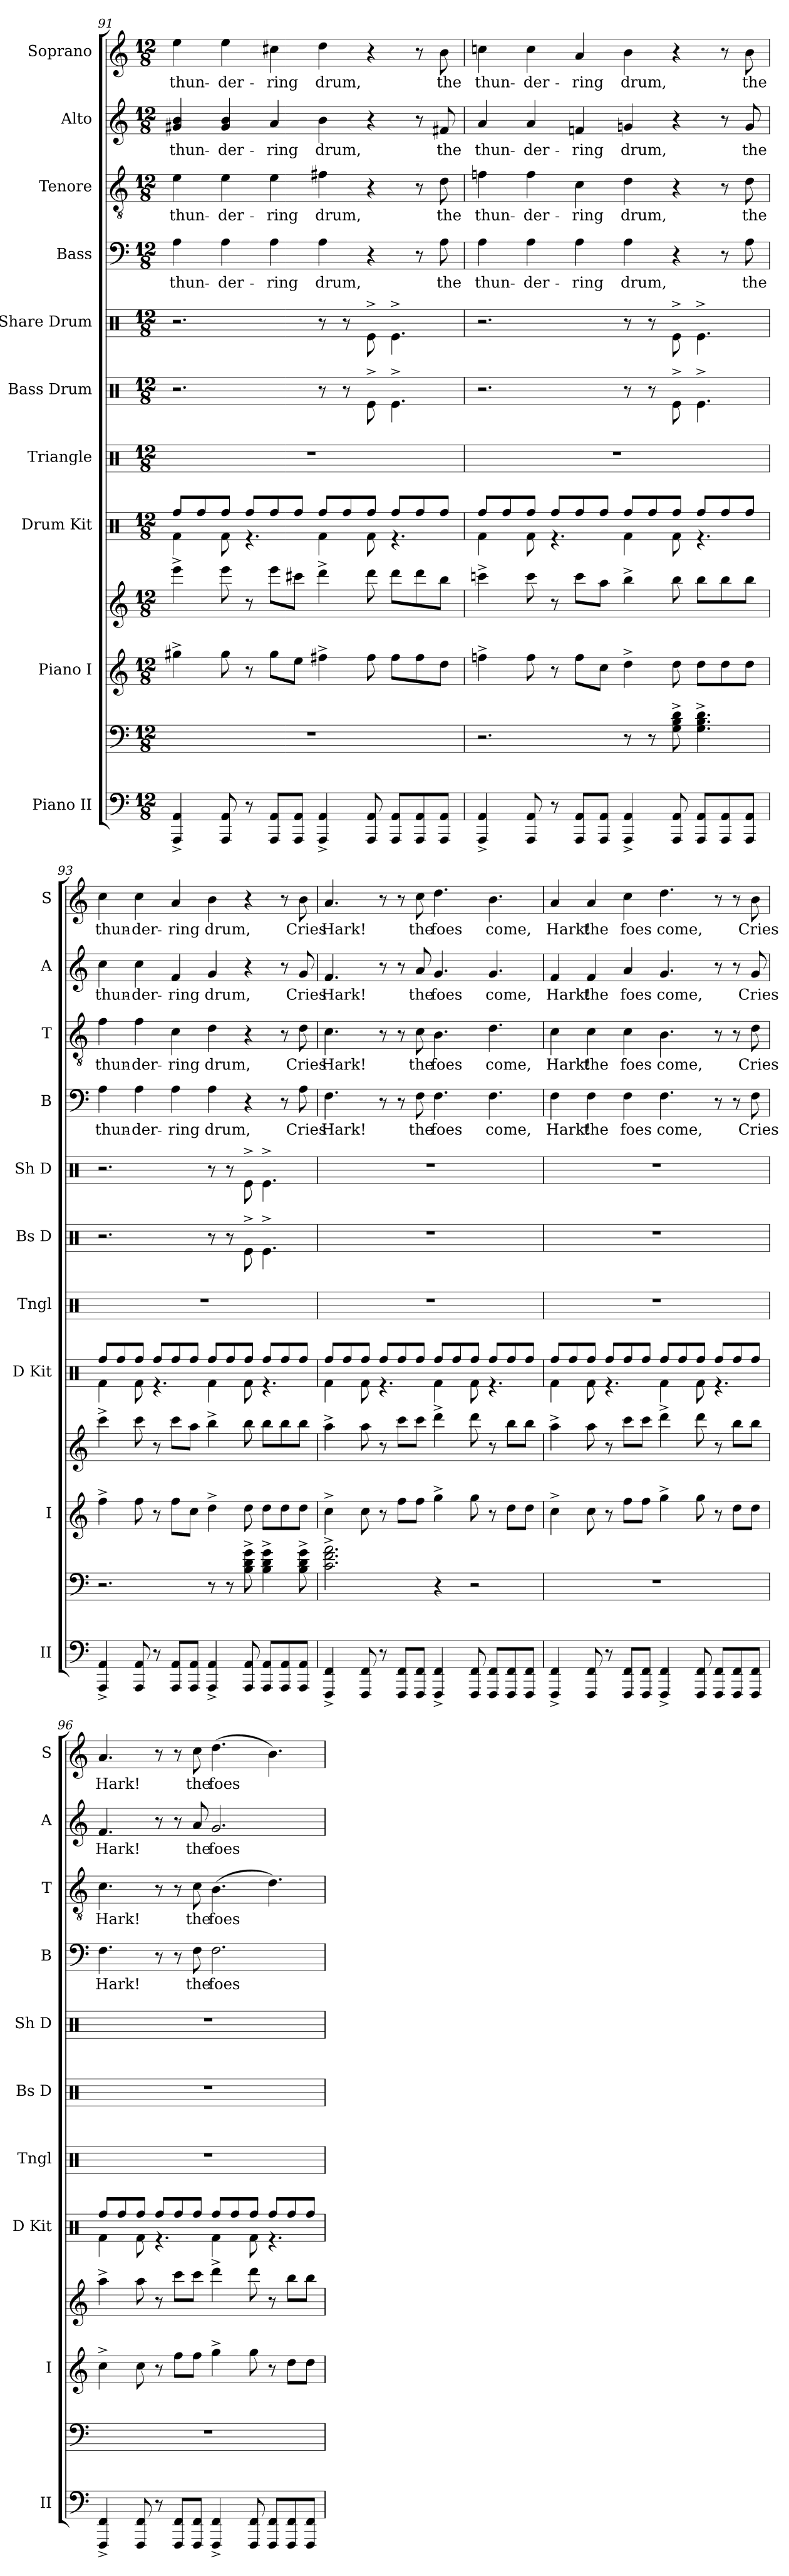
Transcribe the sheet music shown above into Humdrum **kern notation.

**kern	**kern	**kern	**kern	**kern	**kern	**kern	**kern	**kern	**text	**kern	**text	**kern	**text	**kern	**text
*part10	*part10	*part9	*part9	*part8	*part7	*part6	*part5	*part4	*part4	*part3	*part3	*part2	*part2	*part1	*part1
*staff12	*staff11	*staff10	*staff9	*staff8	*staff7	*staff6	*staff5	*staff4	*staff4	*staff3	*staff3	*staff2	*staff2	*staff1	*staff1
*I"Piano II	*	*I"Piano I	*	*I"Drum Kit	*I"Triangle	*I"Bass Drum	*I"Share Drum	*I"Bass	*	*I"Tenore	*	*I"Alto	*	*I"Soprano	*
*I'II	*	*I'I	*	*I'D Kit	*I'Tngl	*I'Bs D	*I'Sh D	*I'B	*	*I'T	*	*I'A	*	*I'S	*
*clefF4	*clefF4	*clefG2	*clefG2	*clefX	*clefX	*clefX	*clefX	*clefF4	*	*clefGv2	*	*clefG2	*	*clefG2	*
*k[]	*k[]	*k[]	*k[]	*k[]	*k[]	*k[]	*k[]	*k[]	*	*k[]	*	*k[]	*	*k[]	*
*M12/8	*M12/8	*M12/8	*M12/8	*M12/8	*M12/8	*M12/8	*M12/8	*M12/8	*	*M12/8	*	*M12/8	*	*M12/8	*
=91	=91	=91	=91	=91	=91	=91	=91	=91	=91	=91	=91	=91	=91	=91	=91
*	*	*	*	*^	*	*	*	*	*	*	*	*	*	*	*
!	!	!	!	!	!	!	!	!	!	!LO:LY:b	!	!LO:LY:b	!	!LO:LY:b	!	!LO:LY:b
4AAA/^ 4AA/^	1.r	4gg#X^\	4eee^\	8Rff/L	4Rf\	1.r	2.r	2.r	4A\	thun-	4e\	thun-	4g#X/ 4b/	thun-	4ee\	thun-
.	.	.	.	8Rff/	.	.	.	.	.	.	.	.	.	.	.	.
!	!	!	!	!	!	!	!	!	!	!LO:LY:b	!	!LO:LY:b	!	!LO:LY:b	!	!LO:LY:b
8AAA/ 8AA/	.	8gg#\	8eee\	8Rff/J	8Rf\	.	.	.	4A\	-der-	4e\	-der-	4g#/ 4b/	-der-	4ee\	-der-
8r	.	8r	8r	8Rff/L	4.r	.	.	.	.	.	.	.	.	.	.	.
!	!	!	!	!	!	!	!	!	!	!LO:LY:b	!	!LO:LY:b	!	!LO:LY:b	!	!LO:LY:b
8AAA/ 8AA/L	.	8gg#\L	8eee\L	8Rff/	.	.	.	.	4A\	-ring	4e\	-ring	4a/	-ring	4cc#X\	-ring
8AAA/ 8AA/J	.	8ee\J	8ccc#X\J	8Rff/J	.	.	.	.	.	.	.	.	.	.	.	.
!	!	!	!	!	!	!	!	!	!	!LO:LY:b	!	!LO:LY:b	!	!LO:LY:b	!	!LO:LY:b
4AAA/^ 4AA/^	.	4ff#X^\	4ddd^\	8Rff/L	4Rf\	.	8r	8r	4A\	drum,	4f#X\	drum,	4b\	drum,	4dd\	drum,
.	.	.	.	8Rff/	.	.	8r	8r	.	.	.	.	.	.	.	.
8AAA/ 8AA/	.	8ff#\	8ddd\	8Rff/J	8Rf\	.	8Re^\	8Re^\	4r	.	4r	.	4r	.	4r	.
8AAA/ 8AA/L	.	8ff#\L	8ddd\L	8Rff/L	4.r	.	4.Re^\	4.Re^\	.	.	.	.	.	.	.	.
8AAA/ 8AA/	.	8ff#\	8ddd\	8Rff/	.	.	.	.	8r	.	8r	.	8r	.	8r	.
!	!	!	!	!	!	!	!	!	!	!LO:LY:b	!	!LO:LY:b	!	!LO:LY:b	!	!LO:LY:b
8AAA/ 8AA/J	.	8dd\J	8bb\J	8Rff/J	.	.	.	.	8A\	the	8d\	the	8f#X/	the	8b\	the
=92	=92	=92	=92	=92	=92	=92	=92	=92	=92	=92	=92	=92	=92	=92	=92	=92
!	!	!	!	!	!	!	!	!	!	!LO:LY:b	!	!LO:LY:b	!	!LO:LY:b	!	!LO:LY:b
4AAA/^ 4AA/^	2.r	4ffn^\	4cccn^\	8Rff/L	4Rf\	1.r	2.r	2.r	4A\	thun-	4fn\	thun-	4a/	thun-	4ccn\	thun-
.	.	.	.	8Rff/	.	.	.	.	.	.	.	.	.	.	.	.
!	!	!	!	!	!	!	!	!	!	!LO:LY:b	!	!LO:LY:b	!	!LO:LY:b	!	!LO:LY:b
8AAA/ 8AA/	.	8ff\	8ccc\	8Rff/J	8Rf\	.	.	.	4A\	-der-	4f\	-der-	4a/	-der-	4cc\	-der-
8r	.	8r	8r	8Rff/L	4.r	.	.	.	.	.	.	.	.	.	.	.
!	!	!	!	!	!	!	!	!	!	!LO:LY:b	!	!LO:LY:b	!	!LO:LY:b	!	!LO:LY:b
8AAA/ 8AA/L	.	8ff\L	8ccc\L	8Rff/	.	.	.	.	4A\	-ring	4c\	-ring	4fn/	-ring	4a/	-ring
8AAA/ 8AA/J	.	8cc\J	8aa\J	8Rff/J	.	.	.	.	.	.	.	.	.	.	.	.
!	!	!	!	!	!	!	!	!	!	!LO:LY:b	!	!LO:LY:b	!	!LO:LY:b	!	!LO:LY:b
4AAA/^ 4AA/^	8r	4dd^\	4bb^\	8Rff/L	4Rf\	.	8r	8r	4A\	drum,	4d\	drum,	4gn/	drum,	4b\	drum,
.	8r	.	.	8Rff/	.	.	8r	8r	.	.	.	.	.	.	.	.
8AAA/ 8AA/	8G\^ 8B\^ 8d\^	8dd\	8bb\	8Rff/J	8Rf\	.	8Re^\	8Re^\	4r	.	4r	.	4r	.	4r	.
8AAA/ 8AA/L	4.G\^ 4.B\^ 4.d\^	8dd\L	8bb\L	8Rff/L	4.r	.	4.Re^\	4.Re^\	.	.	.	.	.	.	.	.
8AAA/ 8AA/	.	8dd\	8bb\	8Rff/	.	.	.	.	8r	.	8r	.	8r	.	8r	.
!	!	!	!	!	!	!	!	!	!	!LO:LY:b	!	!LO:LY:b	!	!LO:LY:b	!	!LO:LY:b
8AAA/ 8AA/J	.	8dd\J	8bb\J	8Rff/J	.	.	.	.	8A\	the	8d\	the	8g/	the	8b\	the
!!LO:LB:g=z
=93	=93	=93	=93	=93	=93	=93	=93	=93	=93	=93	=93	=93	=93	=93	=93	=93
!	!	!	!	!	!	!	!	!	!	!LO:LY:b	!	!LO:LY:b	!	!LO:LY:b	!	!LO:LY:b
4AAA/^ 4AA/^	2.r	4ff^\	4ccc^\	8Rff/L	4Rf\	1.r	2.r	2.r	4A\	thun-	4f\	thun-	4cc\	thun-	4cc\	thun-
.	.	.	.	8Rff/	.	.	.	.	.	.	.	.	.	.	.	.
!	!	!	!	!	!	!	!	!	!	!LO:LY:b	!	!LO:LY:b	!	!LO:LY:b	!	!LO:LY:b
8AAA/ 8AA/	.	8ff\	8ccc\	8Rff/J	8Rf\	.	.	.	4A\	-der-	4f\	-der-	4cc\	-der-	4cc\	-der-
8r	.	8r	8r	8Rff/L	4.r	.	.	.	.	.	.	.	.	.	.	.
!	!	!	!	!	!	!	!	!	!	!LO:LY:b	!	!LO:LY:b	!	!LO:LY:b	!	!LO:LY:b
8AAA/ 8AA/L	.	8ff\L	8ccc\L	8Rff/	.	.	.	.	4A\	-ring	4c\	-ring	4f/	-ring	4a/	-ring
8AAA/ 8AA/J	.	8cc\J	8aa\J	8Rff/J	.	.	.	.	.	.	.	.	.	.	.	.
!	!	!	!	!	!	!	!	!	!	!LO:LY:b	!	!LO:LY:b	!	!LO:LY:b	!	!LO:LY:b
4AAA/^ 4AA/^	8r	4dd^\	4bb^\	8Rff/L	4Rf\	.	8r	8r	4A\	drum,	4d\	drum,	4g/	drum,	4b\	drum,
.	8r	.	.	8Rff/	.	.	8r	8r	.	.	.	.	.	.	.	.
8AAA/ 8AA/	8B\^ 8d\^ 8g\^	8dd\	8bb\	8Rff/J	8Rf\	.	8Re^\	8Re^\	4r	.	4r	.	4r	.	4r	.
8AAA/ 8AA/L	4B\^ 4d\^ 4g\^	8dd\L	8bb\L	8Rff/L	4.r	.	4.Re^\	4.Re^\	.	.	.	.	.	.	.	.
8AAA/ 8AA/	.	8dd\	8bb\	8Rff/	.	.	.	.	8r	.	8r	.	8r	.	8r	.
!	!	!	!	!	!	!	!	!	!	!LO:LY:b	!	!LO:LY:b	!	!LO:LY:b	!	!LO:LY:b
8AAA/ 8AA/J	8B\^ 8d\^ 8g\^	8dd\J	8bb\J	8Rff/J	.	.	.	.	8A\	Cries	8d\	Cries	8g/	Cries	8b\	Cries
=94	=94	=94	=94	=94	=94	=94	=94	=94	=94	=94	=94	=94	=94	=94	=94	=94
!	!	!	!	!	!	!	!	!	!	!LO:LY:b	!	!LO:LY:b	!	!LO:LY:b	!	!LO:LY:b
4FFF/^ 4FF/^	2.c\^ 2.f\^ 2.a\^	4cc^\	4aa^\	8Rff/L	4Rf\	1.r	1.r	1.r	4.F\	Hark!	4.c\	Hark!	4.f/	Hark!	4.a/	Hark!
.	.	.	.	8Rff/	.	.	.	.	.	.	.	.	.	.	.	.
8FFF/ 8FF/	.	8cc\	8aa\	8Rff/J	8Rf\	.	.	.	.	.	.	.	.	.	.	.
8r	.	8r	8r	8Rff/L	4.r	.	.	.	8r	.	8r	.	8r	.	8r	.
8FFF/ 8FF/L	.	8ff\L	8ccc\L	8Rff/	.	.	.	.	8r	.	8r	.	8r	.	8r	.
!	!	!	!	!	!	!	!	!	!	!LO:LY:b	!	!LO:LY:b	!	!LO:LY:b	!	!LO:LY:b
8FFF/ 8FF/J	.	8ff\J	8ccc\J	8Rff/J	.	.	.	.	8F\	the	8c\	the	8a/	the	8cc\	the
!	!	!	!	!	!	!	!	!	!	!LO:LY:b	!	!LO:LY:b	!	!LO:LY:b	!	!LO:LY:b
4FFF/^ 4FF/^	4r	4gg^\	4ddd^\	8Rff/L	4Rf\	.	.	.	4.F\	foes	4.B\	foes	4.g/	foes	4.dd\	foes
.	.	.	.	8Rff/	.	.	.	.	.	.	.	.	.	.	.	.
8FFF/ 8FF/	2r	8gg\	8ddd\	8Rff/J	8Rf\	.	.	.	.	.	.	.	.	.	.	.
!	!	!	!	!	!	!	!	!	!	!LO:LY:b	!	!LO:LY:b	!	!LO:LY:b	!	!LO:LY:b
8FFF/ 8FF/L	.	8r	8r	8Rff/L	4.r	.	.	.	4.F\	come,	4.d\	come,	4.g/	come,	4.b\	come,
8FFF/ 8FF/	.	8dd\L	8bb\L	8Rff/	.	.	.	.	.	.	.	.	.	.	.	.
8FFF/ 8FF/J	.	8dd\J	8bb\J	8Rff/J	.	.	.	.	.	.	.	.	.	.	.	.
=95	=95	=95	=95	=95	=95	=95	=95	=95	=95	=95	=95	=95	=95	=95	=95	=95
!	!	!	!	!	!	!	!	!	!	!LO:LY:b	!	!LO:LY:b	!	!LO:LY:b	!	!LO:LY:b
4FFF/^ 4FF/^	1.r	4cc^\	4aa^\	8Rff/L	4Rf\	1.r	1.r	1.r	4F\	Hark!	4c\	Hark!	4f/	Hark!	4a/	Hark!
.	.	.	.	8Rff/	.	.	.	.	.	.	.	.	.	.	.	.
!	!	!	!	!	!	!	!	!	!	!LO:LY:b	!	!LO:LY:b	!	!LO:LY:b	!	!LO:LY:b
8FFF/ 8FF/	.	8cc\	8aa\	8Rff/J	8Rf\	.	.	.	4F\	the	4c\	the	4f/	the	4a/	the
8r	.	8r	8r	8Rff/L	4.r	.	.	.	.	.	.	.	.	.	.	.
!	!	!	!	!	!	!	!	!	!	!LO:LY:b	!	!LO:LY:b	!	!LO:LY:b	!	!LO:LY:b
8FFF/ 8FF/L	.	8ff\L	8ccc\L	8Rff/	.	.	.	.	4F\	foes	4c\	foes	4a/	foes	4cc\	foes
8FFF/ 8FF/J	.	8ff\J	8ccc\J	8Rff/J	.	.	.	.	.	.	.	.	.	.	.	.
!	!	!	!	!	!	!	!	!	!	!LO:LY:b	!	!LO:LY:b	!	!LO:LY:b	!	!LO:LY:b
4FFF/^ 4FF/^	.	4gg^\	4ddd^\	8Rff/L	4Rf\	.	.	.	4.F\	come,	4.B\	come,	4.g/	come,	4.dd\	come,
.	.	.	.	8Rff/	.	.	.	.	.	.	.	.	.	.	.	.
8FFF/ 8FF/	.	8gg\	8ddd\	8Rff/J	8Rf\	.	.	.	.	.	.	.	.	.	.	.
8FFF/ 8FF/L	.	8r	8r	8Rff/L	4.r	.	.	.	8r	.	8r	.	8r	.	8r	.
8FFF/ 8FF/	.	8dd\L	8bb\L	8Rff/	.	.	.	.	8r	.	8r	.	8r	.	8r	.
!	!	!	!	!	!	!	!	!	!	!LO:LY:b	!	!LO:LY:b	!	!LO:LY:b	!	!LO:LY:b
8FFF/ 8FF/J	.	8dd\J	8bb\J	8Rff/J	.	.	.	.	8F\	Cries	8d\	Cries	8g/	Cries	8b\	Cries
!!LO:PB:g=z
=96	=96	=96	=96	=96	=96	=96	=96	=96	=96	=96	=96	=96	=96	=96	=96	=96
!	!	!	!	!	!	!	!	!	!	!LO:LY:b	!	!LO:LY:b	!	!LO:LY:b	!	!LO:LY:b
4FFF/^ 4FF/^	1.r	4cc^\	4aa^\	8Rff/L	4Rf\	1.r	1.r	1.r	4.F\	Hark!	4.c\	Hark!	4.f/	Hark!	4.a/	Hark!
.	.	.	.	8Rff/	.	.	.	.	.	.	.	.	.	.	.	.
8FFF/ 8FF/	.	8cc\	8aa\	8Rff/J	8Rf\	.	.	.	.	.	.	.	.	.	.	.
8r	.	8r	8r	8Rff/L	4.r	.	.	.	8r	.	8r	.	8r	.	8r	.
8FFF/ 8FF/L	.	8ff\L	8ccc\L	8Rff/	.	.	.	.	8r	.	8r	.	8r	.	8r	.
!	!	!	!	!	!	!	!	!	!	!LO:LY:b	!	!LO:LY:b	!	!LO:LY:b	!	!LO:LY:b
8FFF/ 8FF/J	.	8ff\J	8ccc\J	8Rff/J	.	.	.	.	8F\	the	8c\	the	8a/	the	8cc\	the
!	!	!	!	!	!	!	!	!	!	!LO:LY:b	!	!LO:LY:b	!	!LO:LY:b	!	!LO:LY:b
4FFF/^ 4FF/^	.	4gg^\	4ddd^\	8Rff/L	4Rf\	.	.	.	2.F\	foes	(>4.B\	foes	2.g/	foes	(>4.dd\	foes
.	.	.	.	8Rff/	.	.	.	.	.	.	.	.	.	.	.	.
8FFF/ 8FF/	.	8gg\	8ddd\	8Rff/J	8Rf\	.	.	.	.	.	.	.	.	.	.	.
8FFF/ 8FF/L	.	8r	8r	8Rff/L	4.r	.	.	.	.	.	4.d\)	.	.	.	4.b\)	.
8FFF/ 8FF/	.	8dd\L	8bb\L	8Rff/	.	.	.	.	.	.	.	.	.	.	.	.
8FFF/ 8FF/J	.	8dd\J	8bb\J	8Rff/J	.	.	.	.	.	.	.	.	.	.	.	.
*	*	*	*	*v	*v	*	*	*	*	*	*	*	*	*	*	*
=	=	=	=	=	=	=	=	=	=	=	=	=	=	=	=
*-	*-	*-	*-	*-	*-	*-	*-	*-	*-	*-	*-	*-	*-	*-	*-
